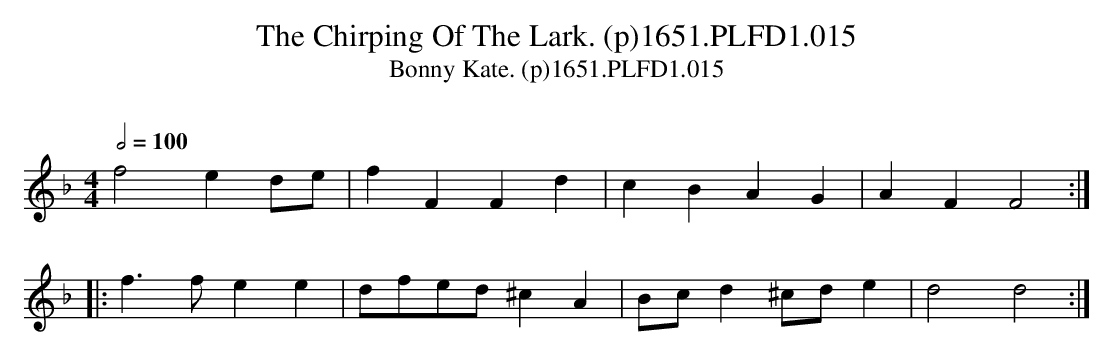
X:1
T:Chirping Of The Lark. (p)1651.PLFD1.015, The
T:Bonny Kate. (p)1651.PLFD1.015
M:4/4
L:1/4
Q:1/2=100
O:
K:F
f2ed/e/|fFFd|cBAG|AFF2:|
|:f>fee|d/f/e/d/^cA|B/c/d^c/d/e|d2d2:|
